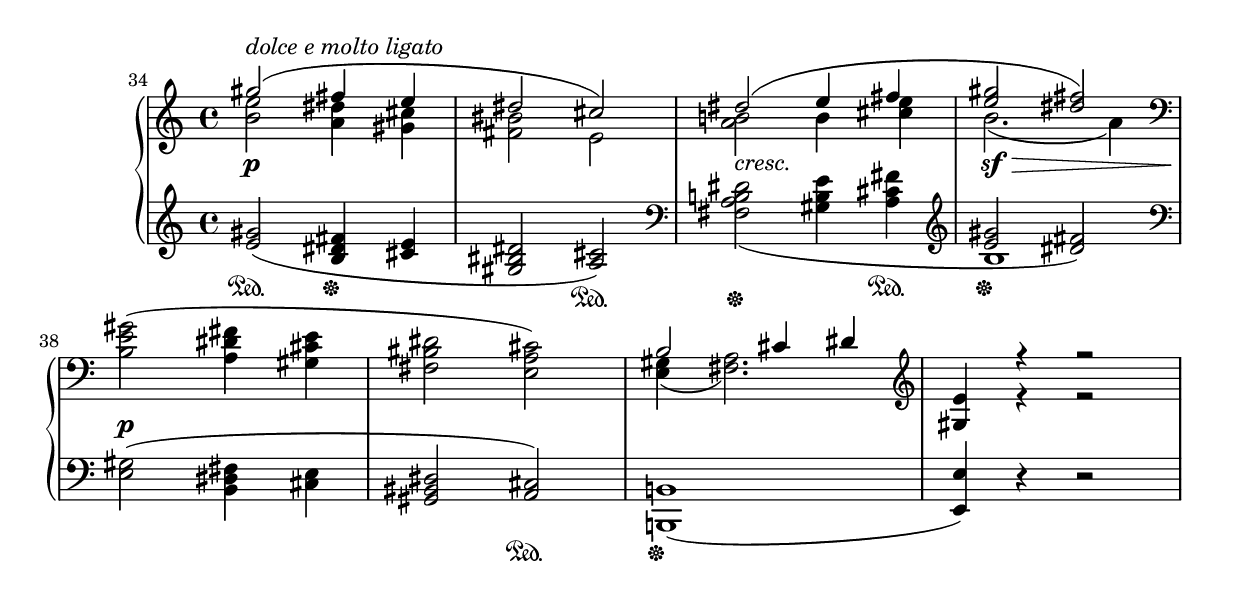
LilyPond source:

%% DO NOT EDIT this file manually; it is automatically
%% generated from LSR http://lsr.dsi.unimi.it
%% Make any changes in LSR itself, or in Documentation/snippets/new/ ,
%% and then run scripts/auxiliar/makelsr.py
%%
%% This file is in the public domain.
\version "2.17.15"

\header {
  lsrtags = "headword"

  texidoc = "
Piches headword

"
  doctitle = "Pitches headword"
} % begin verbatim

% L. v. Beethoven
% Piano sonata 21 - Dem Grafen von Waldstein Gewidmet
% chorale at measures 34 - 40+

\include "english.ly"

\new PianoStaff <<

  % RH Staff
  \new Staff <<

    % RH Voice 1
    \new Voice {
      \set Score.currentBarNumber = #34
      \voiceOne
      gs''2 ( ^ \markup \italic { dolce e molto ligato }
      fs''4
      e''4
      |
      ds''2
      cs''2 )
      |
      ds''2 (
      e''4
      fs''4
      |
      <gs'' e''>2
      <fs'' ds''>2 )
      |
      \oneVoice
      \clef bass
      <gs' e' b>2 (
      <fs' ds' a>4
      <e' cs' gs>4
      |
      <ds' bs fs>2
      <cs' a e>2 )
      |
      \voiceOne
      b2 %(
      cs'4
      ds'4
      |
      \clef treble
      <e' gs>4 %)
      r4 r2
    }

    % RH Voice 2
    \new Voice {
      \voiceTwo
      \override Staff.DynamicLineSpanner.staff-padding = #2.5
      <e'' b'>2 \p
      <ds'' a'>4
      <cs'' gs'>4
      |
      <bs' fs'>2
      e'2
      |
      \once \override TextScript.staff-padding = #2.5
      <b'! a'>2 _ \markup \italic { cresc. }
      b'4
      <e'' cs''>4
      |
      b'2. ( \sf \>
      a'4 )
      \clef bass
      | \break
      s1 \p
      |
      s1
      |
      <gs e>4 (
      <a fs>2. )
      |
      s4
      r4 r2
    }

  >>

  % LH Staff
  \new Staff {
    \override Staff.SustainPedalLineSpanner.staff-padding = #5
    <gs' e'>2 ( \sustainOn
    <fs' ds' b>4 \sustainOff
    <e' cs'>4
    |
    <ds' bs gs>2
    <cs' a>2 ) \sustainOn
    |
    \clef bass
    \slurDown
    <ds' b! a fs>2 ( \sustainOff
    <e' b gs>4
    <fs' cs' a>4 \sustainOn
    |
    \clef treble
    \voiceOne
    <<
      {
        <gs' e'>2
        <fs' ds'>2 )
      }
      \new Voice {
        \voiceTwo
        b1 \sustainOff
      }
    >>
    \oneVoice
    |
    %\break
    \clef bass
    <gs e>2 (
    <fs ds b,>4
    <e cs>4
    |
    <ds bs, gs,>2
    <cs a,>2 ) \sustainOn
    |
    <b,! b,,!>1 ( \sustainOff
    |
    <e e,>4 )
    r4 r2
  }

>>
